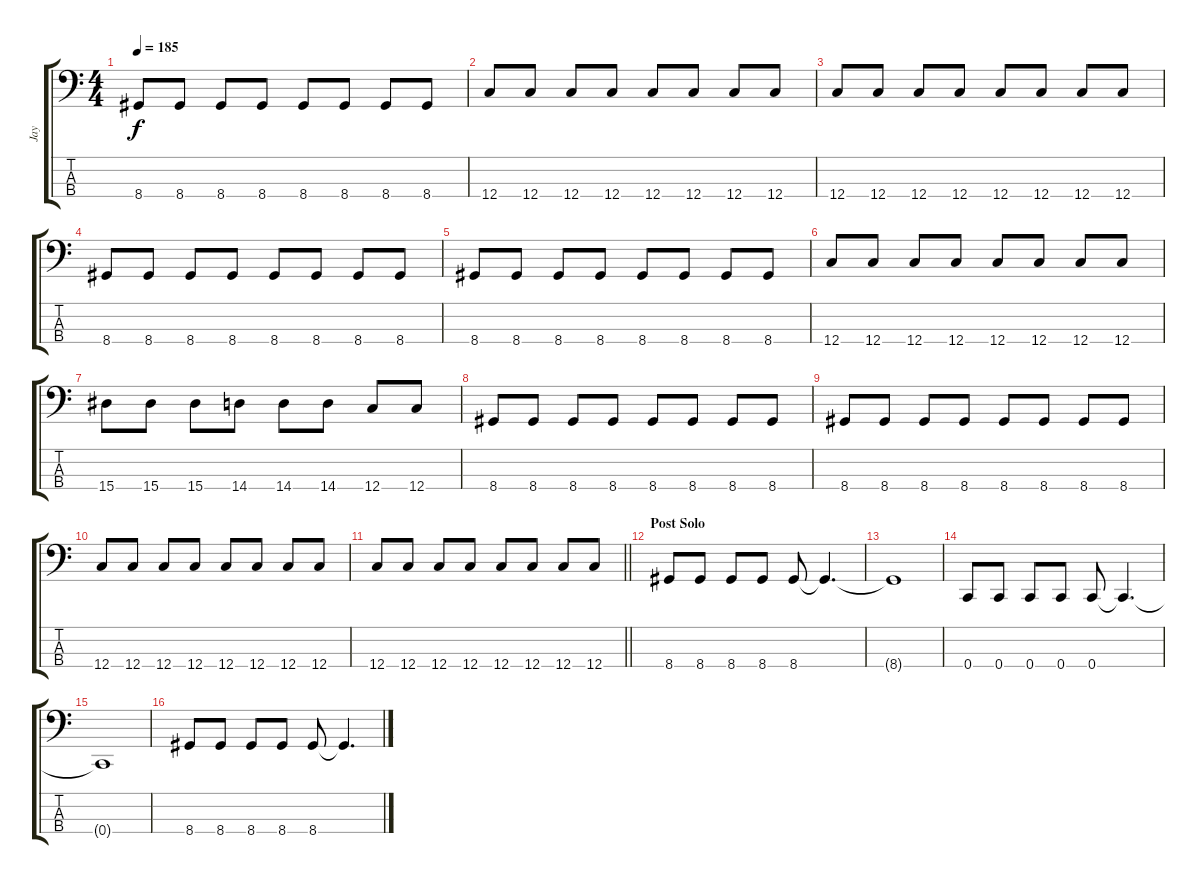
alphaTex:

\track ("Jay" "Jay") {instrument electricbasspick}
\staff {score tabs}
\tuning (F2 C2 G1 C1) {hide}
\ts (4 4)
\tempo 185
\clef f4
\ks c
8.4.8{dy f} 8.4.8 8.4.8 8.4.8 8.4.8 8.4.8 8.4.8 8.4.8 |
12.4.8 12.4.8 12.4.8 12.4.8 12.4.8 12.4.8 12.4.8 12.4.8 |
12.4.8 12.4.8 12.4.8 12.4.8 12.4.8 12.4.8 12.4.8 12.4.8 |
8.4.8 8.4.8 8.4.8 8.4.8 8.4.8 8.4.8 8.4.8 8.4.8 |
8.4.8 8.4.8 8.4.8 8.4.8 8.4.8 8.4.8 8.4.8 8.4.8 |
12.4.8 12.4.8 12.4.8 12.4.8 12.4.8 12.4.8 12.4.8 12.4.8 |
15.4.8 15.4.8 15.4.8 14.4.8 14.4.8 14.4.8 12.4.8 12.4.8 |
8.4.8 8.4.8 8.4.8 8.4.8 8.4.8 8.4.8 8.4.8 8.4.8 |
8.4.8 8.4.8 8.4.8 8.4.8 8.4.8 8.4.8 8.4.8 8.4.8 |
12.4.8 12.4.8 12.4.8 12.4.8 12.4.8 12.4.8 12.4.8 12.4.8 |
\barLineRight lightlight
12.4.8 12.4.8 12.4.8 12.4.8 12.4.8 12.4.8 12.4.8 12.4.8 |
\section ("" "Post Solo")
8.4.8 8.4.8 8.4.8 8.4.8 8.4.8 8.4{t}.4{d} |
8.4{t}.1 |
0.4.8 0.4.8 0.4.8 0.4.8 0.4.8 0.4{t}.4{d} |
0.4{t}.1 |
8.4.8 8.4.8 8.4.8 8.4.8 8.4.8 8.4{t}.4{d}
